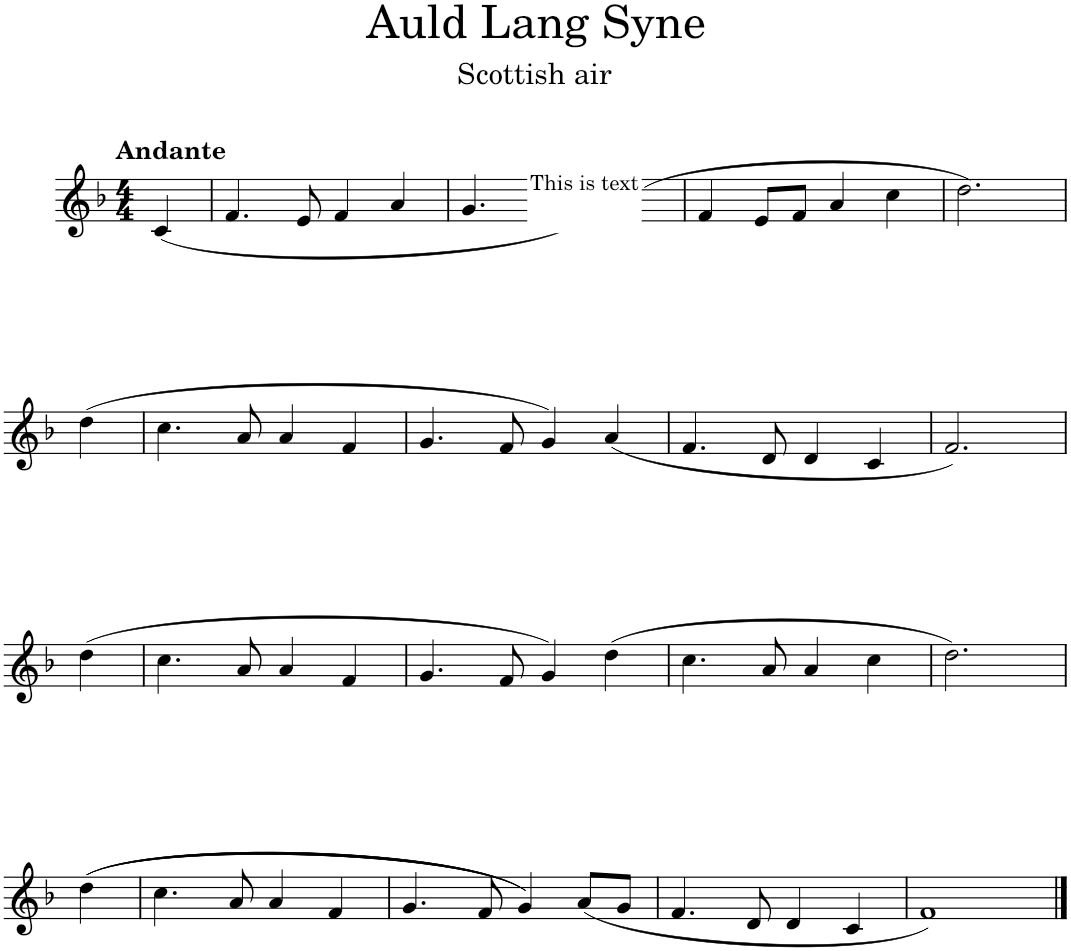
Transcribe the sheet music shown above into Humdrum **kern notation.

**kern
*part1
*staff1
*I"Piano
*I'Pno.
*clefG2
*k[b-]
*M4/4
=1
!LO:TX:a:B:t=Andante
(4c/
=2
*^
4.f/	2ryy
8e/	.
4f/	2ryy
!LO:TX:a:t=This is text	!
4a/	.
=3	=3
4.g/	2ryy
8f/	.
4g/)	2ryy
(4a/	.
=4	=4
4f/	2ryy
8e/L	.
8f/J	.
4a/	2ryy
4cc\	.
*v	*v
=5
2.dd\)
!!LO:LB:g=z
=6
(4dd\
=7
*^
4.cc\	2.ryy
8a/	.
4a/	.
4f/	4ryy
=8	=8
4.g/	2ryy
8f/	.
4g/)	2ryy
(4a/	.
=9	=9
4.f/	2ryy
8d/	.
4d/	2ryy
4c/	.
*v	*v
=10
2.f/)
!!LO:LB:g=z
=11
(4dd\
=12
*^
4.cc\	2ryy
8a/	.
4a/	2ryy
4f/	.
=13	=13
4.g/	2ryy
8f/	.
4g/)	2ryy
(4dd\	.
=14	=14
4.cc\	4ryy
.	4ryy
8a/	.
4a/	2ryy
4cc\	.
*v	*v
=15
2.dd\)
!!LO:LB:g=z
=16
((4dd\
=17
*^
4.cc\	2.ryy
8a/	.
4a/	.
4f/	4ryy
=18	=18
4.g/	2ryy
8f/	.
4g/))	4ryy
(8a/L	4ryy
8g/J	.
=19	=19
4.f/	2ryy
8d/	.
4d/	2ryy
4c/	.
*v	*v
=20
1f)
==
*-
